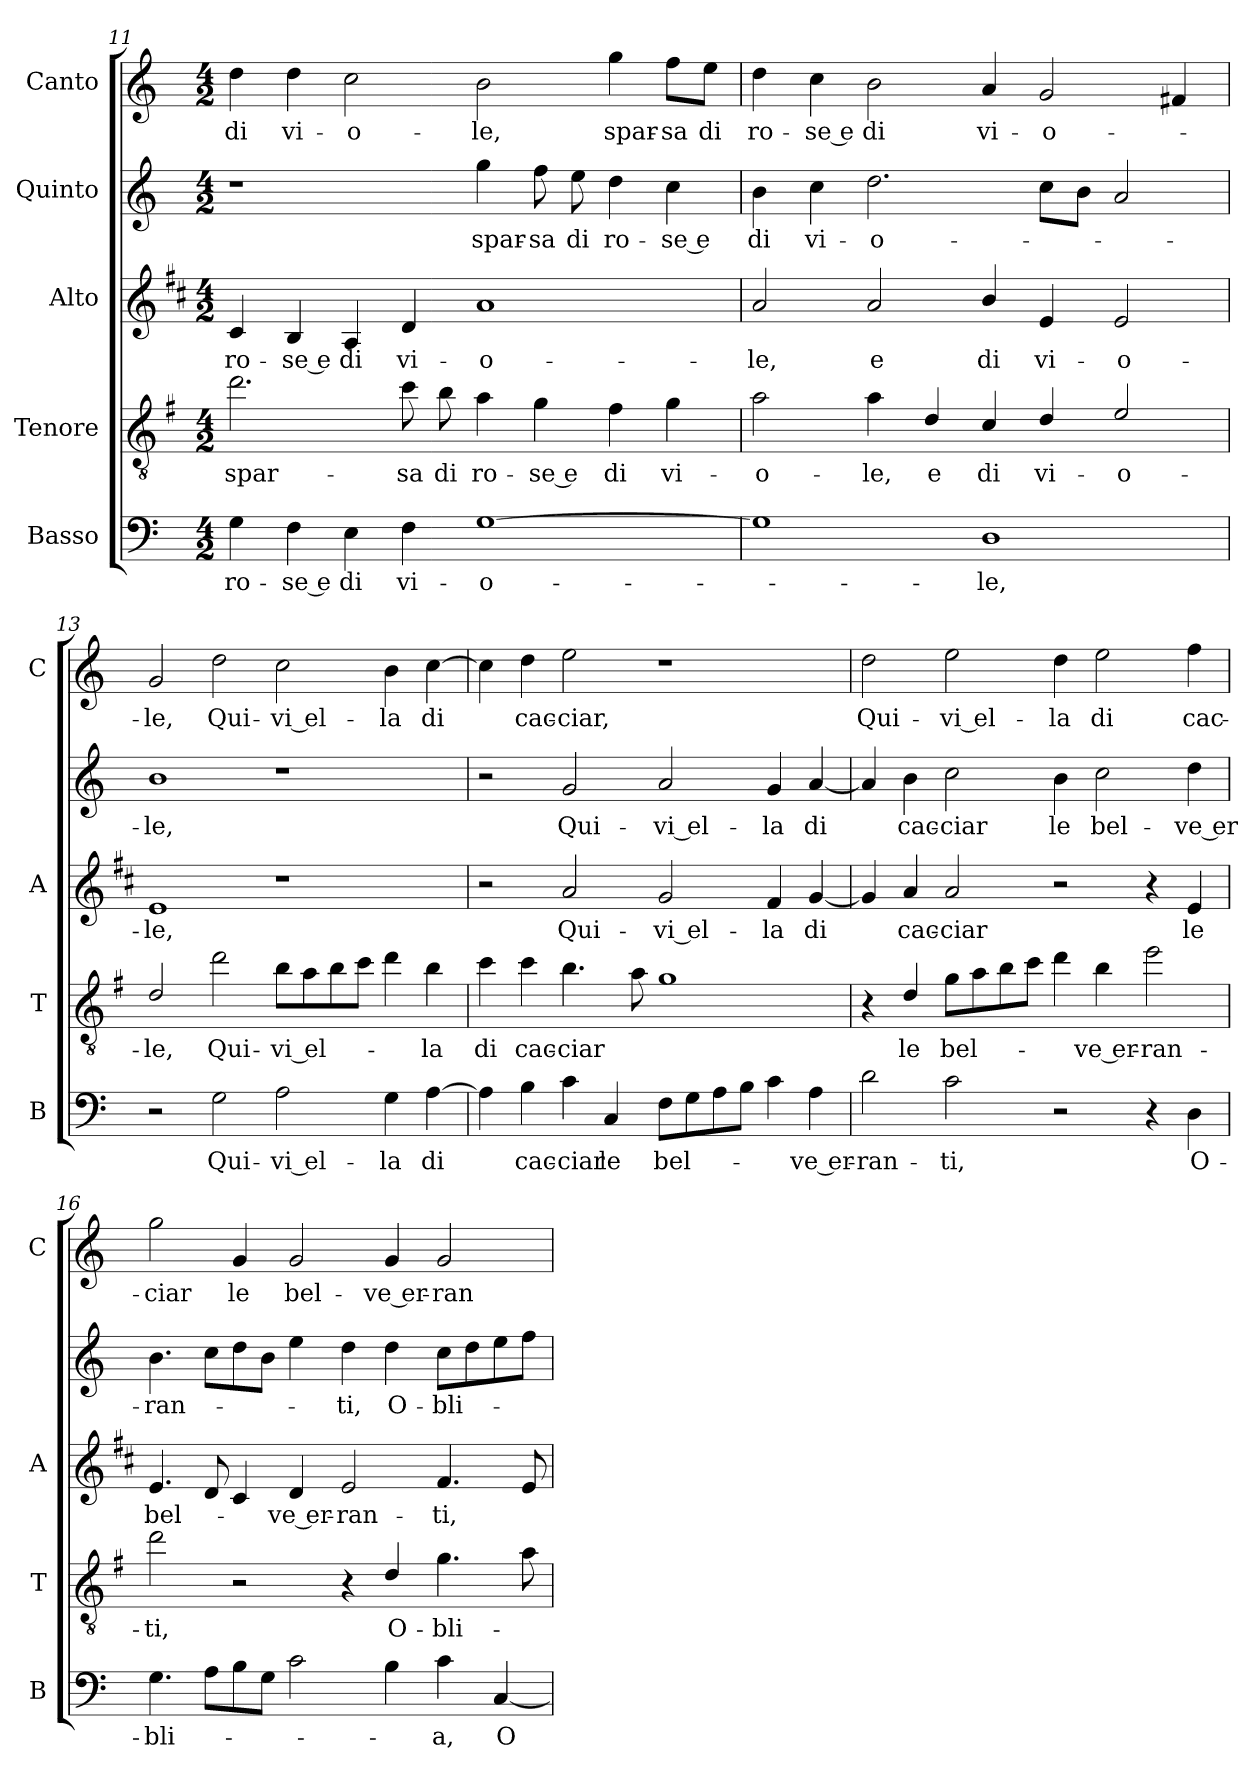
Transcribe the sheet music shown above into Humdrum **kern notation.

**kern	**text	**kern	**text	**kern	**text	**kern	**text	**kern	**text
*part5	*part5	*part4	*part4	*part3	*part3	*part2	*part2	*part1	*part1
*staff5	*staff5	*staff4	*staff4	*staff3	*staff3	*staff2	*staff2	*staff1	*staff1
*I"Basso	*	*I"Tenore	*	*I"Alto	*	*I"Quinto	*	*I"Canto	*
*I'B	*	*I'T	*	*I'A	*	*	*	*I'C	*
*clefF4	*	*clefGv2	*	*clefG2	*	*clefG2	*	*clefG2	*
*	*	*ITrd4c7	*	*ITrd1c2	*	*	*	*	*
*k[]	*	*k[]	*	*k[]	*	*k[]	*	*k[]	*
*C:	*	*C:	*	*C:	*	*C:	*	*C:	*
*M4/2	*	*M4/2	*	*M4/2	*	*M4/2	*	*M4/2	*
=11	=11	=11	=11	=11	=11	=11	=11	=11	=11
!	!LO:LY:b	!	!LO:LY:b	!	!LO:LY:b	!	!	!	!LO:LY:b
4G\	ro-	2.g\	spar-	4B/	ro-	1r	.	4dd\	di
!	!LO:LY:b	!	!	!	!LO:LY:b	!	!	!	!LO:LY:b
4F\	-se e	.	.	4A/	-se e	.	.	4dd\	vi-
!	!LO:LY:b	!	!	!	!LO:LY:b	!	!	!	!LO:LY:b
4E\	di	.	.	4G/	di	.	.	2cc\	-o-
!	!LO:LY:b	!	!LO:LY:b	!	!LO:LY:b	!	!	!	!
4F\	vi-	8f\	-sa	4c/	vi-	.	.	.	.
!	!	!	!LO:LY:b	!	!	!	!	!	!
.	.	8e\	di	.	.	.	.	.	.
!	!LO:LY:b	!	!LO:LY:b	!	!LO:LY:b	!	!LO:LY:b	!	!LO:LY:b
[1G	-o-	4d\	ro-	1g	-o-	4gg\	spar-	2b\	-le,
!	!	!	!LO:LY:b	!	!	!	!LO:LY:b	!	!
.	.	4c\	-se e	.	.	8ff\	-sa	.	.
!	!	!	!	!	!	!	!LO:LY:b	!	!
.	.	.	.	.	.	8ee\	di	.	.
!	!	!	!LO:LY:b	!	!	!	!LO:LY:b	!	!LO:LY:b
.	.	4B\	di	.	.	4dd\	ro-	4gg\	spar-
!	!	!	!LO:LY:b	!	!	!	!LO:LY:b	!	!LO:LY:b
.	.	4c\	vi-	.	.	4cc\	-se e	8ff\L	-sa
!	!	!	!	!	!	!	!	!	!LO:LY:b
.	.	.	.	.	.	.	.	8ee\J	di
=12	=12	=12	=12	=12	=12	=12	=12	=12	=12
!	!	!	!LO:LY:b	!	!LO:LY:b	!	!LO:LY:b	!	!LO:LY:b
1G]	.	2d\	-o-	2g/	-le,	4b\	di	4dd\	ro-
!	!	!	!	!	!	!	!LO:LY:b	!	!LO:LY:b
.	.	.	.	.	.	4cc\	vi-	4cc\	-se e
!	!	!	!LO:LY:b	!	!LO:LY:b	!	!LO:LY:b	!	!LO:LY:b
.	.	4d\	-le,	2g/	e	2.dd\	-o-	2b\	di
!	!	!	!LO:LY:b	!	!	!	!	!	!
.	.	4G/	e	.	.	.	.	.	.
!	!LO:LY:b	!	!LO:LY:b	!	!LO:LY:b	!	!	!	!LO:LY:b
1D	-le,	4F/	di	4a/	di	.	.	4a/	vi-
!	!	!	!LO:LY:b	!	!LO:LY:b	!	!	!	!LO:LY:b
.	.	4G/	vi-	4d/	vi-	8cc\L	.	2g/	-o-
.	.	.	.	.	.	8b\J	.	.	.
!	!	!	!LO:LY:b	!	!LO:LY:b	!	!	!	!
.	.	2A/	-o-	2d/	-o-	2a/	.	.	.
.	.	.	.	.	.	.	.	4f#X/	.
!!LO:LB:g=z
=13	=13	=13	=13	=13	=13	=13	=13	=13	=13
!	!	!	!LO:LY:b	!	!LO:LY:b	!	!LO:LY:b	!	!LO:LY:b
2r	.	2G/	-le,	1d	-le,	1b	-le,	2g/	-le,
!	!LO:LY:b	!	!LO:LY:b	!	!	!	!	!	!LO:LY:b
2G\	Qui-	2g\	Qui-	.	.	.	.	2dd\	Qui-
!	!LO:LY:b	!	!LO:LY:b	!	!	!	!	!	!LO:LY:b
2A\	-vi el-	8e\L	-vi el-	1r	.	1r	.	2cc\	-vi el-
.	.	8d\	.	.	.	.	.	.	.
.	.	8e\	.	.	.	.	.	.	.
.	.	8f\J	.	.	.	.	.	.	.
!	!LO:LY:b	!	!	!	!	!	!	!	!LO:LY:b
4G\	-la	4g\	.	.	.	.	.	4b\	-la
!	!LO:LY:b	!	!LO:LY:b	!	!	!	!	!	!LO:LY:b
[4A\	di	4e\	-la	.	.	.	.	[4cc\	di
=14	=14	=14	=14	=14	=14	=14	=14	=14	=14
!	!	!	!LO:LY:b	!	!	!	!	!	!
4A\]	.	4f\	di	2r	.	2r	.	4cc\]	.
!	!LO:LY:b	!	!LO:LY:b	!	!	!	!	!	!LO:LY:b
4B\	cac-	4f\	cac-	.	.	.	.	4dd\	cac-
!	!LO:LY:b	!	!LO:LY:b	!	!LO:LY:b	!	!LO:LY:b	!	!LO:LY:b
4c\	-ciar	4.e\	-ciar	2g/	Qui-	2g/	Qui-	2ee\	-ciar,
!	!LO:LY:b	!	!	!	!	!	!	!	!
4C/	le	.	.	.	.	.	.	.	.
.	.	8d\	.	.	.	.	.	.	.
!	!LO:LY:b	!	!	!	!LO:LY:b	!	!LO:LY:b	!	!
8F\L	bel-	1c	.	2f/	-vi el-	2a/	-vi el-	1r	.
8G\	.	.	.	.	.	.	.	.	.
8A\	.	.	.	.	.	.	.	.	.
8B\J	.	.	.	.	.	.	.	.	.
!	!	!	!	!	!LO:LY:b	!	!LO:LY:b	!	!
4c\	.	.	.	4e/	-la	4g/	-la	.	.
!	!LO:LY:b	!	!	!	!LO:LY:b	!	!LO:LY:b	!	!
4A\	-ve er-	.	.	[4f/	di	[4a/	di	.	.
=15	=15	=15	=15	=15	=15	=15	=15	=15	=15
!	!LO:LY:b	!	!	!	!	!	!	!	!LO:LY:b
2d\	-ran-	4r	.	4f/]	.	4a/]	.	2dd\	Qui-
!	!	!	!LO:LY:b	!	!LO:LY:b	!	!LO:LY:b	!	!
.	.	4G/	le	4g/	cac-	4b\	cac-	.	.
!	!LO:LY:b	!	!LO:LY:b	!	!LO:LY:b	!	!LO:LY:b	!	!LO:LY:b
2c\	-ti,	8c\L	bel-	2g/	-ciar	2cc\	-ciar	2ee\	-vi el-
.	.	8d\	.	.	.	.	.	.	.
.	.	8e\	.	.	.	.	.	.	.
.	.	8f\J	.	.	.	.	.	.	.
!	!	!	!	!	!	!	!LO:LY:b	!	!LO:LY:b
2r	.	4g\	.	2r	.	4b\	le	4dd\	-la
!	!	!	!LO:LY:b	!	!	!	!LO:LY:b	!	!LO:LY:b
.	.	4e\	-ve er-	.	.	2cc\	bel-	2ee\	di
!	!	!	!LO:LY:b	!	!	!	!	!	!
4r	.	2a\	-ran-	4r	.	.	.	.	.
!	!LO:LY:b	!	!	!	!LO:LY:b	!	!LO:LY:b	!	!LO:LY:b
4D\	O-	.	.	4d/	le	4dd\	-ve er-	4ff\	cac-
=16	=16	=16	=16	=16	=16	=16	=16	=16	=16
!	!LO:LY:b	!	!LO:LY:b	!	!LO:LY:b	!	!LO:LY:b	!	!LO:LY:b
4.G\	-bli-	2g\	-ti,	4.d/	bel-	4.b\	-ran-	2gg\	-ciar
8A\L	.	.	.	8c/	.	8cc\L	.	.	.
!	!	!	!	!	!	!	!	!	!LO:LY:b
8B\	.	2r	.	4B/	.	8dd\	.	4g/	le
8G\J	.	.	.	.	.	8b\J	.	.	.
!	!	!	!	!	!LO:LY:b	!	!	!	!LO:LY:b
2c\	.	.	.	4c/	-ve er-	4ee\	.	2g/	bel-
!	!	!	!	!	!LO:LY:b	!	!LO:LY:b	!	!
.	.	4r	.	2d/	-ran-	4dd\	-ti,	.	.
!	!	!	!LO:LY:b	!	!	!	!LO:LY:b	!	!LO:LY:b
4B\	.	4G/	O-	.	.	4dd\	O-	4g/	-ve er-
!	!LO:LY:b	!	!LO:LY:b	!	!LO:LY:b	!	!LO:LY:b	!	!LO:LY:b
4c\	-a,	4.c\	-bli-	4.e/	-ti,	8cc\L	-bli-	2g/	-ran-
.	.	.	.	.	.	8dd\	.	.	.
!	!LO:LY:b	!	!	!	!	!	!	!	!
[4C/	O-	.	.	.	.	8ee\	.	.	.
.	.	8d\	.	8d/	.	8ff\J	.	.	.
=	=	=	=	=	=	=	=	=	=
*-	*-	*-	*-	*-	*-	*-	*-	*-	*-
